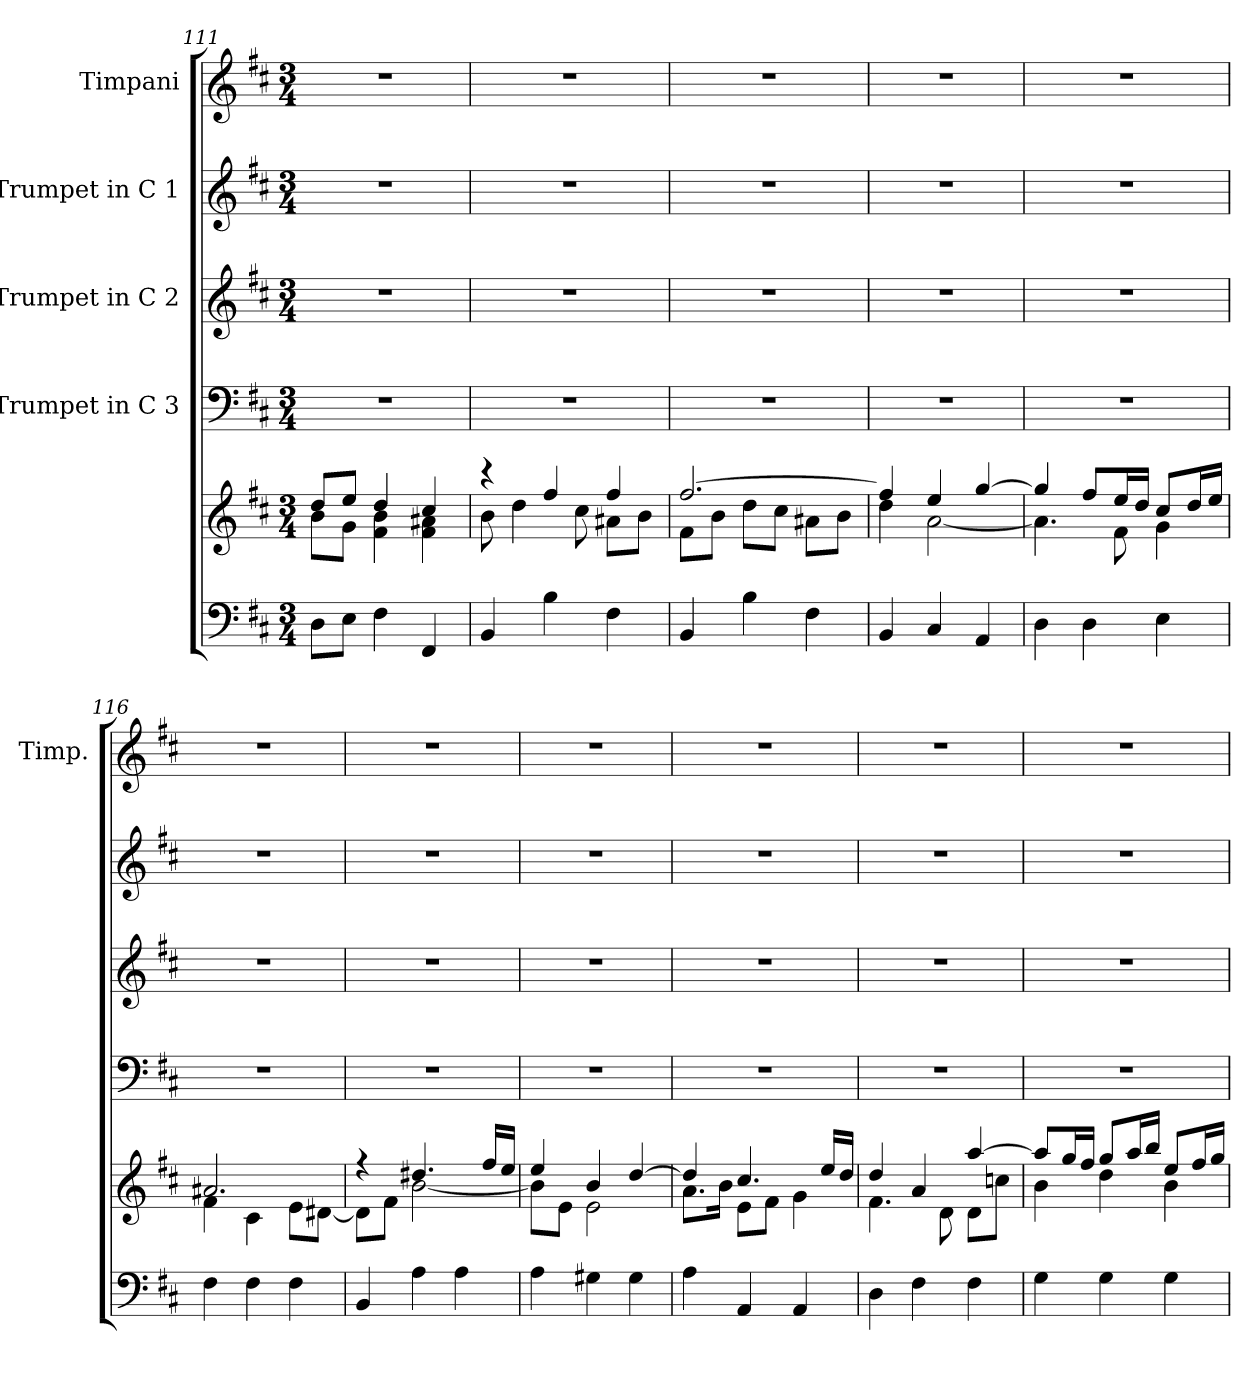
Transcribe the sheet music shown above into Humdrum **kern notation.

**kern	**kern	**kern	**kern	**kern	**kern
*part5	*part5	*part4	*part3	*part2	*part1
*staff6	*staff5	*staff4	*staff3	*staff2	*staff1
*	*	*I"Trumpet in C 3	*I"Trumpet in C 2	*I"Trumpet in C 1	*I"Timpani
*	*	*	*	*	*I'Timp.
*clefF4	*clefG2	*clefF4	*clefG2	*clefG2	*clefG2
*k[f#c#]	*k[f#c#]	*k[f#c#]	*k[f#c#]	*k[f#c#]	*k[f#c#]
*	*D:	*D:	*D:	*D:	*D:
*M3/4	*M3/4	*M3/4	*M3/4	*M3/4	*M3/4
=111	=111	=111	=111	=111	=111
*	*^	*	*	*	*
8D\L	8dd/L	8b\L	2.r	2.r	2.r	2.r
8E\J	8ee/J	8g\J	.	.	.	.
4F#\	4dd/	4f#\ 4b\	.	.	.	.
4FF#/	4cc#/	4f#\ 4a#X\	.	.	.	.
=112	=112	=112	=112	=112	=112	=112
4BB/	4r	8b\	2.r	2.r	2.r	2.r
.	.	4dd\	.	.	.	.
4B\	4ff#/	.	.	.	.	.
.	.	8cc#\	.	.	.	.
4F#\	4ff#/	8a#X\L	.	.	.	.
.	.	8b\J	.	.	.	.
=113	=113	=113	=113	=113	=113	=113
4BB/	[2.ff#/	8f#\L	2.r	2.r	2.r	2.r
.	.	8b\J	.	.	.	.
4B\	.	8dd\L	.	.	.	.
.	.	8cc#\J	.	.	.	.
4F#\	.	8a#X\L	.	.	.	.
.	.	8b\J	.	.	.	.
=114	=114	=114	=114	=114	=114	=114
4BB/	4ff#/]	4dd\	2.r	2.r	2.r	2.r
4C#/	4ee/	[2a\	.	.	.	.
4AA/	[4gg/	.	.	.	.	.
=115	=115	=115	=115	=115	=115	=115
4D\	4gg/]	4.a\]	2.r	2.r	2.r	2.r
4D\	8ff#/L	.	.	.	.	.
.	16ee/L	8f#\	.	.	.	.
.	16dd/JJ	.	.	.	.	.
4E\	8cc#/L	4g\	.	.	.	.
.	16dd/L	.	.	.	.	.
.	16ee/JJ	.	.	.	.	.
=116	=116	=116	=116	=116	=116	=116
4F#\	2.a#X/	4f#\	2.r	2.r	2.r	2.r
4F#\	.	4c#\	.	.	.	.
4F#\	.	8e\L	.	.	.	.
.	.	[8d#X\J	.	.	.	.
!!LO:PB:g=z
=117	=117	=117	=117	=117	=117	=117
4BB/	4r	8d#\L]	2.r	2.r	2.r	2.r
.	.	8f#\J	.	.	.	.
4A\	4.dd#X/	[2b\	.	.	.	.
4A\	.	.	.	.	.	.
.	16ff#/LL	.	.	.	.	.
.	16ee/JJ	.	.	.	.	.
=118	=118	=118	=118	=118	=118	=118
4A\	4ee/	8b\L]	2.r	2.r	2.r	2.r
.	.	8e\J	.	.	.	.
4G#X\	4b/	2e\	.	.	.	.
4G#\	[4dd/	.	.	.	.	.
=119	=119	=119	=119	=119	=119	=119
4A\	4dd/]	8.a\L	2.r	2.r	2.r	2.r
.	.	16b\Jk	.	.	.	.
4AA/	4.cc#/	8e\L	.	.	.	.
.	.	8f#\J	.	.	.	.
4AA/	.	4g\	.	.	.	.
.	16ee/LL	.	.	.	.	.
.	16dd/JJ	.	.	.	.	.
=120	=120	=120	=120	=120	=120	=120
4D\	4dd/	4.f#\	2.r	2.r	2.r	2.r
4F#\	4a/	.	.	.	.	.
.	.	8d\	.	.	.	.
4F#\	[4aa/	8d\L	.	.	.	.
.	.	8ccn\J	.	.	.	.
=121	=121	=121	=121	=121	=121	=121
4G\	8aa/L]	4b\	2.r	2.r	2.r	2.r
.	16gg/L	.	.	.	.	.
.	16ff#/JJ	.	.	.	.	.
4G\	8gg/L	4dd\	.	.	.	.
.	16aa/L	.	.	.	.	.
.	16bb/JJ	.	.	.	.	.
4G\	8ee/L	4b\	.	.	.	.
.	16ff#/L	.	.	.	.	.
.	16gg/JJ	.	.	.	.	.
*	*v	*v	*	*	*	*
=	=	=	=	=	=
*-	*-	*-	*-	*-	*-
